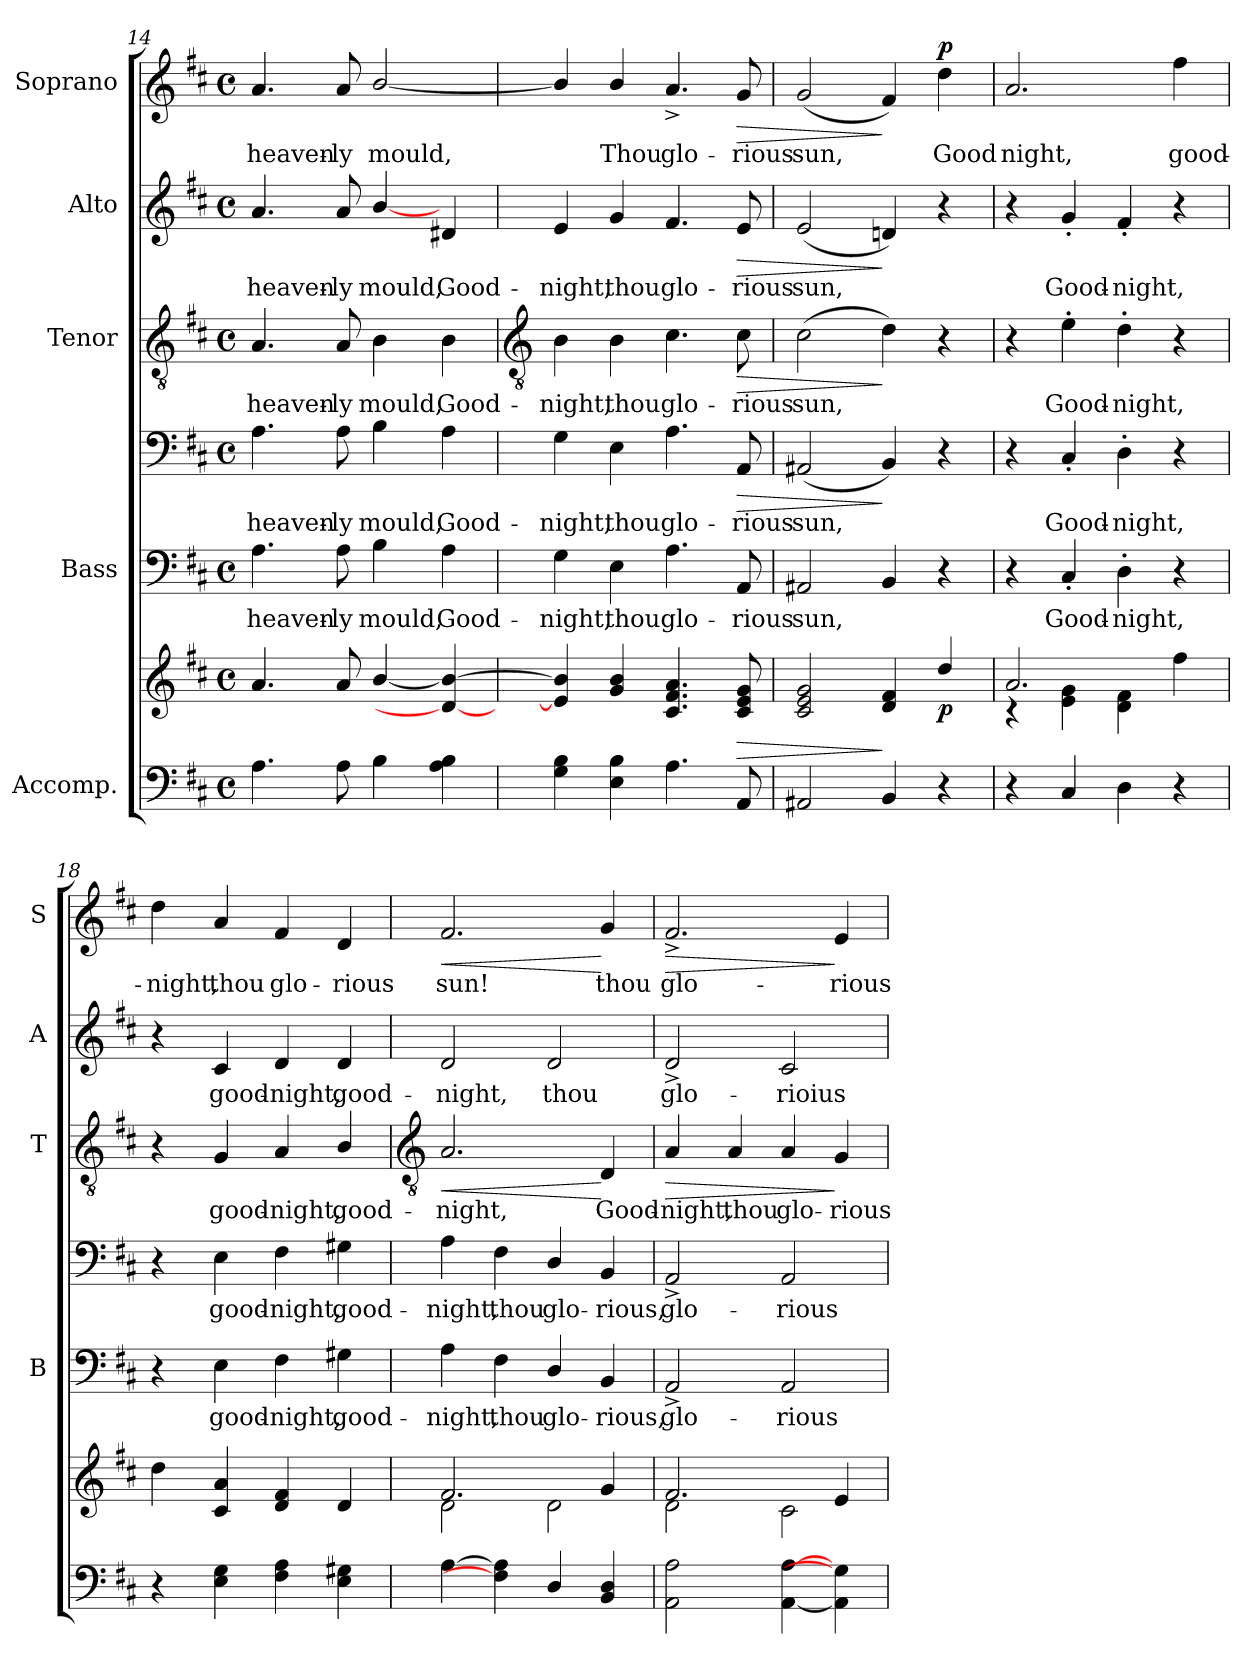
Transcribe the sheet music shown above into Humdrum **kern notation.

**kern	**kern	**dynam	**kern	**text	**kern	**text	**dynam	**kern	**text	**dynam	**kern	**text	**dynam	**kern	**text	**dynam
*part5	*part5	*part5	*part4	*part4	*part4	*part4	*part4	*part3	*part3	*part3	*part2	*part2	*part2	*part1	*part1	*part1
*staff7	*staff6	*staff6/7	*staff5	*staff5	*staff4	*staff4	*staff4/5	*staff3	*staff3	*staff3	*staff2	*staff2	*staff2	*staff1	*staff1	*staff1
*I"Accomp.	*	*	*I"Bass	*	*	*	*	*I"Tenor	*	*	*I"Alto	*	*	*I"Soprano	*	*
*	*	*	*I'B	*	*	*	*	*I'T	*	*	*I'A	*	*	*I'S	*	*
*clefF4	*clefG2	*	*	*	*clefF4	*	*	*clefGv2	*	*	*clefG2	*	*	*clefG2	*	*
*k[f#c#]	*k[f#c#]	*	*k[f#c#]	*	*k[f#c#]	*	*	*k[f#c#]	*	*	*k[f#c#]	*	*	*k[f#c#]	*	*
*D:	*D:	*	*D:	*	*D:	*	*	*D:	*	*	*D:	*	*	*D:	*	*
*M4/4	*M4/4	*	*M4/4	*	*M4/4	*	*	*M4/4	*	*	*M4/4	*	*	*M4/4	*	*
*met(c)	*met(c)	*	*met(c)	*	*met(c)	*	*	*met(c)	*	*	*met(c)	*	*	*met(c)	*	*
=14	=14	=14	=14	=14	=14	=14	=14	=14	=14	=14	=14	=14	=14	=14	=14	=14
!	!	!	!	!LO:LY:b	!	!LO:LY:b	!	!	!LO:LY:b	!	!	!LO:LY:b	!	!	!LO:LY:b	!
4.A	4.a	.	4.A	heaven-	4.A	heaven-	.	4.A	heaven-	.	4.a	heaven-	.	4.a	heaven-	.
!	!	!	!	!LO:LY:b	!	!LO:LY:b	!	!	!LO:LY:b	!	!	!LO:LY:b	!	!	!LO:LY:b	!
8A	8a	.	8A	-ly	8A	-ly	.	8A	-ly	.	8a	-ly	.	8a	-ly	.
!	!	!	!	!LO:LY:b	!	!LO:LY:b	!	!	!LO:LY:b	!	!	!LO:LY:b	!	!	!LO:LY:b	!
4B	[4b/	.	4B	mould,	4B	mould,	.	4B	mould,	.	[4b/	mould,	.	[2b/	mould,	.
!	!	!	!	!LO:LY:b	!	!LO:LY:b	!	!	!LO:LY:b	!	!	!LO:LY:b	!	!	!	!
4A 4B	4d#/_ 4b/_	.	4A	Good-	4A	Good-	.	4B	Good-	.	4d#X	Good-	.	.	.	.
!!LO:LB:g=z
=15	=15	=15	=15	=15	=15	=15	=15	=15	=15	=15	=15	=15	=15	=15	=15	=15
*	*	*	*	*	*	*	*	*clefGv2	*	*	*	*	*	*	*	*
*	*^	*	*	*	*	*	*	*	*	*	*	*	*	*	*	*
!	!	!	!	!	!LO:LY:b	!	!LO:LY:b	!	!	!LO:LY:b	!	!	!LO:LY:b	!	!	!	!
4G 4B	4e/] 4b/]	1ryy	.	4G	-night,	4G	-night,	.	4B	-night,	.	4e	-night,	.	4b/]	.	.
!	!	!	!	!	!LO:LY:b	!	!LO:LY:b	!	!	!LO:LY:b	!	!	!LO:LY:b	!	!	!LO:LY:b	!
4E 4B	4g/ 4b/	.	.	4E	thou	4E	thou	.	4B	thou	.	4g	thou	.	4b/	Thou	.
!	!	!	!	!	!LO:LY:b	!	!LO:LY:b	!	!	!LO:LY:b	!	!	!LO:LY:b	!	!	!LO:LY:b	!
4.A	4.c# 4.f# 4.a	.	.	4.A	glo-	4.A	glo-	.	4.c#	glo-	.	4.f#	glo-	.	4.a^	glo-	.
!	!	!	!LO:HP:b	!	!LO:LY:b	!	!LO:LY:b	!LO:HP:b	!	!LO:LY:b	!LO:HP:b	!	!LO:LY:b	!LO:HP:b	!	!LO:LY:b	!LO:HP:b
8AA	8c# 8e 8g	.	>	8AA	-rious	8AA	-rious	>	8c#	-rious	>	8e	-rious	>	8g	-rious	>
=16	=16	=16	=16	=16	=16	=16	=16	=16	=16	=16	=16	=16	=16	=16	=16	=16	=16
!	!	!	!	!	!LO:LY:b	!	!LO:LY:b	!	!	!LO:LY:b	!	!	!LO:LY:b	!	!	!LO:LY:b	!
2AA#X	2c# 2e 2g	1ryy	.	2AA#X	sun,	(<2AA#X	sun,	.	(>2c#	sun,	.	(<2e	sun,	.	(<2g	sun,	.
4BB	4d 4f#	.	]	4BB	.	4BB)	.	]	4d)	.	]	4dn)	.	]	4f#)	.	]
!	!	!	!LO:DY:b	!	!	!	!	!	!	!	!	!	!	!	!	!LO:LY:b	!LO:DY:b
4r	4dd	.	p	4r	.	4r	.	.	4r	.	.	4r	.	.	4dd	Good	p
=17	=17	=17	=17	=17	=17	=17	=17	=17	=17	=17	=17	=17	=17	=17	=17	=17	=17
!	!	!	!	!	!	!	!	!	!	!	!	!	!	!	!	!LO:LY:b	!
4r	2.a	4r	.	4r	.	4r	.	.	4r	.	.	4r	.	.	2.a	night,	.
!	!	!	!	!	!LO:LY:b	!	!LO:LY:b	!	!	!LO:LY:b	!	!	!LO:LY:b	!	!	!	!
4C#	.	4e\ 4g\	.	4C#'	Good-	4C#'	Good-	.	4e'	Good-	.	4g'	Good-	.	.	.	.
!	!	!	!	!	!LO:LY:b	!	!LO:LY:b	!	!	!LO:LY:b	!	!	!LO:LY:b	!	!	!	!
4D	.	4d\ 4f#\	.	4D'	-night,	4D'	-night,	.	4d'	-night,	.	4f#'	-night,	.	.	.	.
!	!	!	!	!	!	!	!	!	!	!	!	!	!	!	!	!LO:LY:b	!
4r	4ff#\	4ryy	.	4r	.	4r	.	.	4r	.	.	4r	.	.	4ff#	good-	.
=18	=18	=18	=18	=18	=18	=18	=18	=18	=18	=18	=18	=18	=18	=18	=18	=18	=18
!	!	!	!	!	!	!	!	!	!	!	!	!	!	!	!	!LO:LY:b	!
4r	4dd\	1ryy	.	4r	.	4r	.	.	4r	.	.	4r	.	.	4dd	-night,	.
!	!	!	!	!	!LO:LY:b	!	!LO:LY:b	!	!	!LO:LY:b	!	!	!LO:LY:b	!	!	!LO:LY:b	!
4E 4G	4c# 4a	.	.	4E	good-	4E	good-	.	4G	good-	.	4c#	good-	.	4a	thou	.
!	!	!	!	!	!LO:LY:b	!	!LO:LY:b	!	!	!LO:LY:b	!	!	!LO:LY:b	!	!	!LO:LY:b	!
4F# 4A	4d 4f#	.	.	4F#	-night,	4F#	-night,	.	4A	-night,	.	4d	-night,	.	4f#	glo-	.
!	!	!	!	!	!LO:LY:b	!	!LO:LY:b	!	!	!LO:LY:b	!	!	!LO:LY:b	!	!	!LO:LY:b	!
4E 4G#X	4d	.	.	4G#X	good-	4G#X	good-	.	4B/	good-	.	4d	good-	.	4d	-rious	.
!!LO:LB:g=z
=19	=19	=19	=19	=19	=19	=19	=19	=19	=19	=19	=19	=19	=19	=19	=19	=19	=19
*	*	*	*	*	*	*	*	*	*clefGv2	*	*	*	*	*	*	*	*
!	!	!	!	!	!LO:LY:b	!	!LO:LY:b	!	!	!LO:LY:b	!LO:HP:b	!	!LO:LY:b	!	!	!LO:LY:b	!LO:HP:b
[4A	2.f#	2d\	.	4A	-night,	4A	-night,	.	2.A	-night,	<	2d	-night,	.	2.f#	sun!	<
!	!	!	!	!	!LO:LY:b	!	!LO:LY:b	!	!	!	!	!	!	!	!	!	!
4F#] 4A]	.	.	.	4F#	thou	4F#	thou	.	.	.	.	.	.	.	.	.	.
!	!	!	!	!	!LO:LY:b	!	!LO:LY:b	!	!	!	!	!	!LO:LY:b	!	!	!	!
4D/	.	2d\	.	4D/	glo-	4D/	glo-	.	.	.	.	2d	thou	.	.	.	.
!	!	!	!	!	!LO:LY:b	!	!LO:LY:b	!	!	!LO:LY:b	!	!	!	!	!	!LO:LY:b	!
4BB 4D	4g	.	.	4BB	-rious,	4BB	-rious,	.	4D	Good-	[	.	.	.	4g	thou	[
=20	=20	=20	=20	=20	=20	=20	=20	=20	=20	=20	=20	=20	=20	=20	=20	=20	=20
!	!	!	!	!	!LO:LY:b	!	!LO:LY:b	!	!	!LO:LY:b	!LO:HP:b	!	!LO:LY:b	!	!	!LO:LY:b	!LO:HP:b
2AA 2A	2.f#	2d\	.	2AA^	glo-	2AA^	glo-	.	4A	-night,	>	2d^	glo-	.	2.f#^	glo-	>
!	!	!	!	!	!	!	!	!	!	!LO:LY:b	!	!	!	!	!	!	!
.	.	.	.	.	.	.	.	.	4A	thou	.	.	.	.	.	.	.
!	!	!	!	!	!LO:LY:b	!	!LO:LY:b	!	!	!LO:LY:b	!	!	!LO:LY:b	!	!	!	!
[4AA [4A	.	2c#\	.	2AA	-rious	2AA	-rious	.	4A	glo-	.	2c#	-rioius	.	.	.	.
!	!	!	!	!	!	!	!	!	!	!LO:LY:b	!	!	!	!	!	!LO:LY:b	!
4AA] 4G]	4e	.	.	.	.	.	.	.	4G	-rious	]	.	.	.	4e	-rious	]
*	*v	*v	*	*	*	*	*	*	*	*	*	*	*	*	*	*	*
=	=	=	=	=	=	=	=	=	=	=	=	=	=	=	=	=
*-	*-	*-	*-	*-	*-	*-	*-	*-	*-	*-	*-	*-	*-	*-	*-	*-
